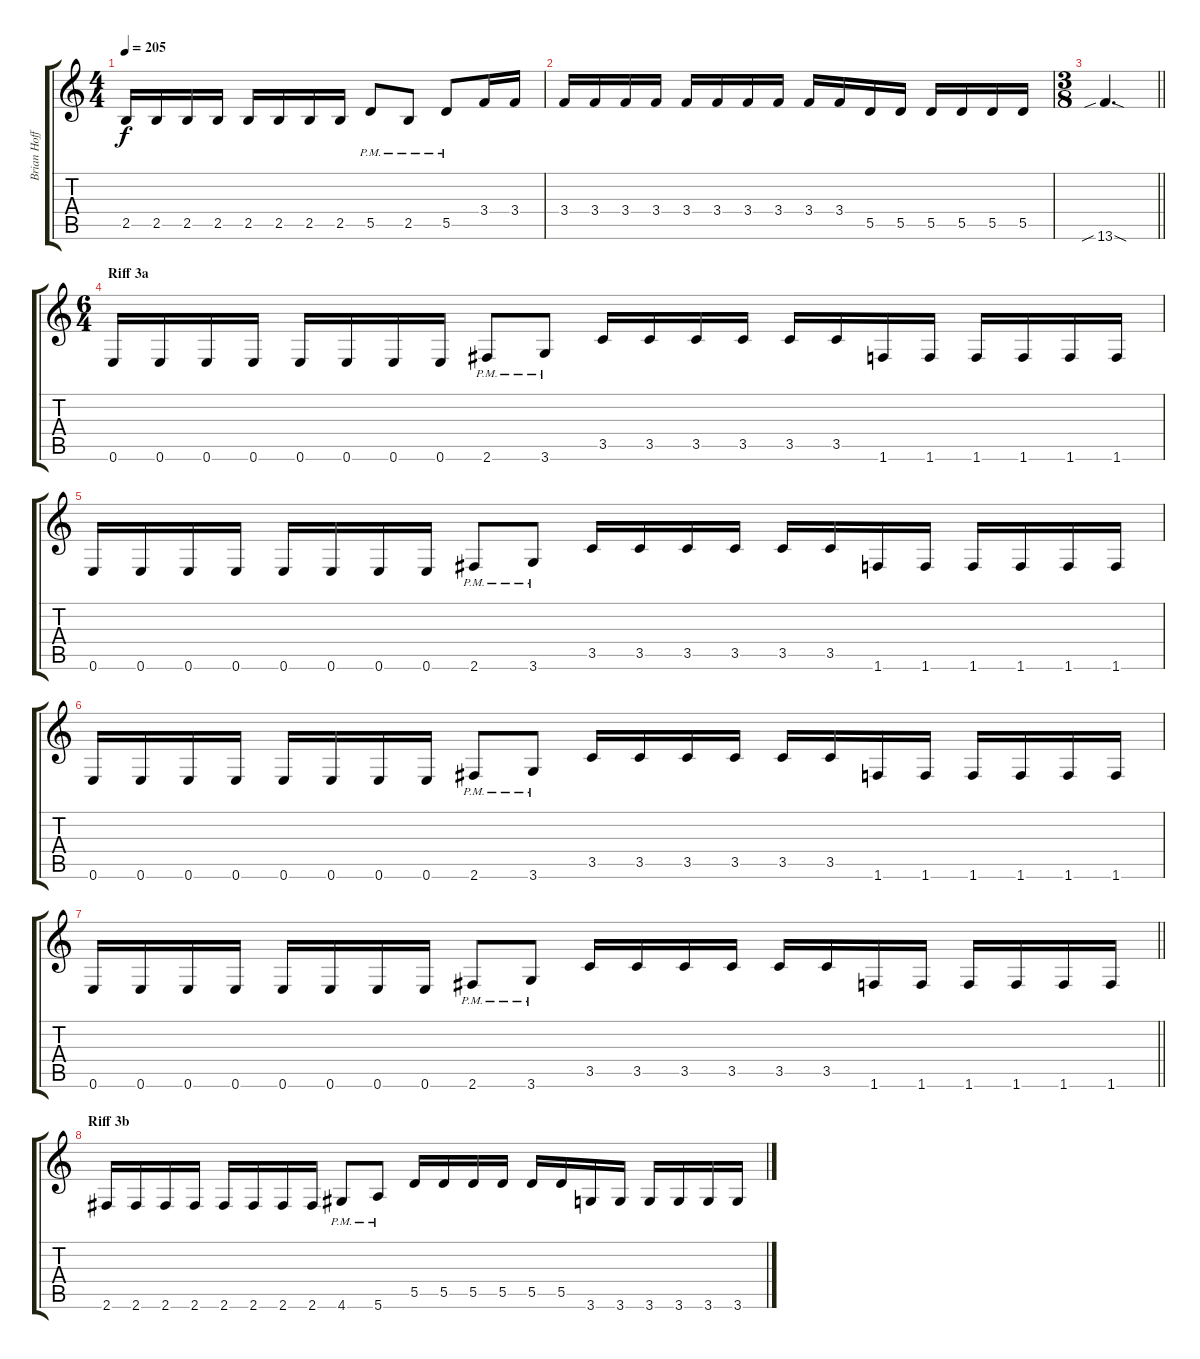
\track ("Brian Hoffman" "Brian Hoff") {instrument distortionguitar}
\staff {score tabs}
\tuning (E4 B3 G3 D3 A2 E2) {hide}
\ts (4 4)
\tempo 205
\clef g2
\ks c
2.5.16{dy f} 2.5.16 2.5.16 2.5.16 2.5.16 2.5.16 2.5.16 2.5.16 5.5{pm}.8 2.5{pm}.8 5.5{pm}.8 3.4.16 3.4.16 |
3.4.16 3.4.16 3.4.16 3.4.16 3.4.16 3.4.16 3.4.16 3.4.16 3.4.16 3.4.16 5.5.16 5.5.16 5.5.16 5.5.16 5.5.16 5.5.16 |
\ts (3 8)
\barLineRight lightlight
13.6{sib sod}.4{d} |
\ts (6 4)
\section ("" "Riff 3a")
0.6.16 0.6.16 0.6.16 0.6.16 0.6.16 0.6.16 0.6.16 0.6.16 2.6{pm}.8 3.6{pm}.8 3.5.16 3.5.16 3.5.16 3.5.16 3.5.16 3.5.16 1.6.16 1.6.16 1.6.16 1.6.16 1.6.16 1.6.16 |
0.6.16 0.6.16 0.6.16 0.6.16 0.6.16 0.6.16 0.6.16 0.6.16 2.6{pm}.8 3.6{pm}.8 3.5.16 3.5.16 3.5.16 3.5.16 3.5.16 3.5.16 1.6.16 1.6.16 1.6.16 1.6.16 1.6.16 1.6.16 |
0.6.16 0.6.16 0.6.16 0.6.16 0.6.16 0.6.16 0.6.16 0.6.16 2.6{pm}.8 3.6{pm}.8 3.5.16 3.5.16 3.5.16 3.5.16 3.5.16 3.5.16 1.6.16 1.6.16 1.6.16 1.6.16 1.6.16 1.6.16 |
\barLineRight lightlight
0.6.16 0.6.16 0.6.16 0.6.16 0.6.16 0.6.16 0.6.16 0.6.16 2.6{pm}.8 3.6{pm}.8 3.5.16 3.5.16 3.5.16 3.5.16 3.5.16 3.5.16 1.6.16 1.6.16 1.6.16 1.6.16 1.6.16 1.6.16 |
\section ("" "Riff 3b")
2.6.16 2.6.16 2.6.16 2.6.16 2.6.16 2.6.16 2.6.16 2.6.16 4.6{pm}.8 5.6{pm}.8 5.5.16 5.5.16 5.5.16 5.5.16 5.5.16 5.5.16 3.6.16 3.6.16 3.6.16 3.6.16 3.6.16 3.6.16
